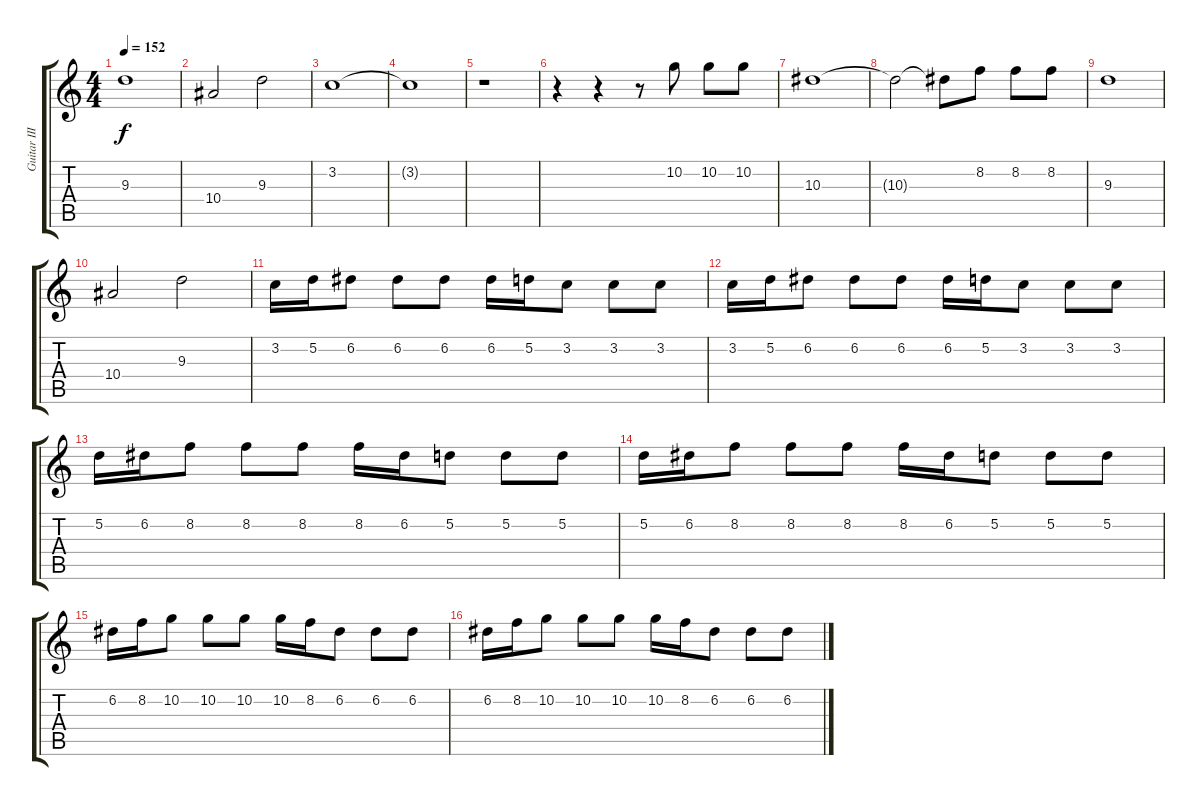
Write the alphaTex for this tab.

\track ("Guitar III" "Guitar III") {instrument overdrivenguitar}
\staff {score tabs}
\tuning (D4 A3 F3 C3 G2 D2) {hide}
\ts (4 4)
\tempo 152
\clef g2
\ks c
9.3.1{dy f} |
10.4.2 9.3.2 |
3.2.1 |
3.2{t}.1 |
r.1 |
r.4 r.4 r.8 10.2.8 10.2.8 10.2.8 |
10.3.1 |
10.3{t}.2 10.3{t}.8 8.2.8 8.2.8 8.2.8 |
9.3.1 |
10.4.2 9.3.2 |
3.2.16 5.2.16 6.2.8 6.2.8 6.2.8 6.2.16 5.2.16 3.2.8 3.2.8 3.2.8 |
3.2.16 5.2.16 6.2.8 6.2.8 6.2.8 6.2.16 5.2.16 3.2.8 3.2.8 3.2.8 |
5.2.16 6.2.16 8.2.8 8.2.8 8.2.8 8.2.16 6.2.16 5.2.8 5.2.8 5.2.8 |
5.2.16 6.2.16 8.2.8 8.2.8 8.2.8 8.2.16 6.2.16 5.2.8 5.2.8 5.2.8 |
6.2.16 8.2.16 10.2.8 10.2.8 10.2.8 10.2.16 8.2.16 6.2.8 6.2.8 6.2.8 |
6.2.16 8.2.16 10.2.8 10.2.8 10.2.8 10.2.16 8.2.16 6.2.8 6.2.8 6.2.8
